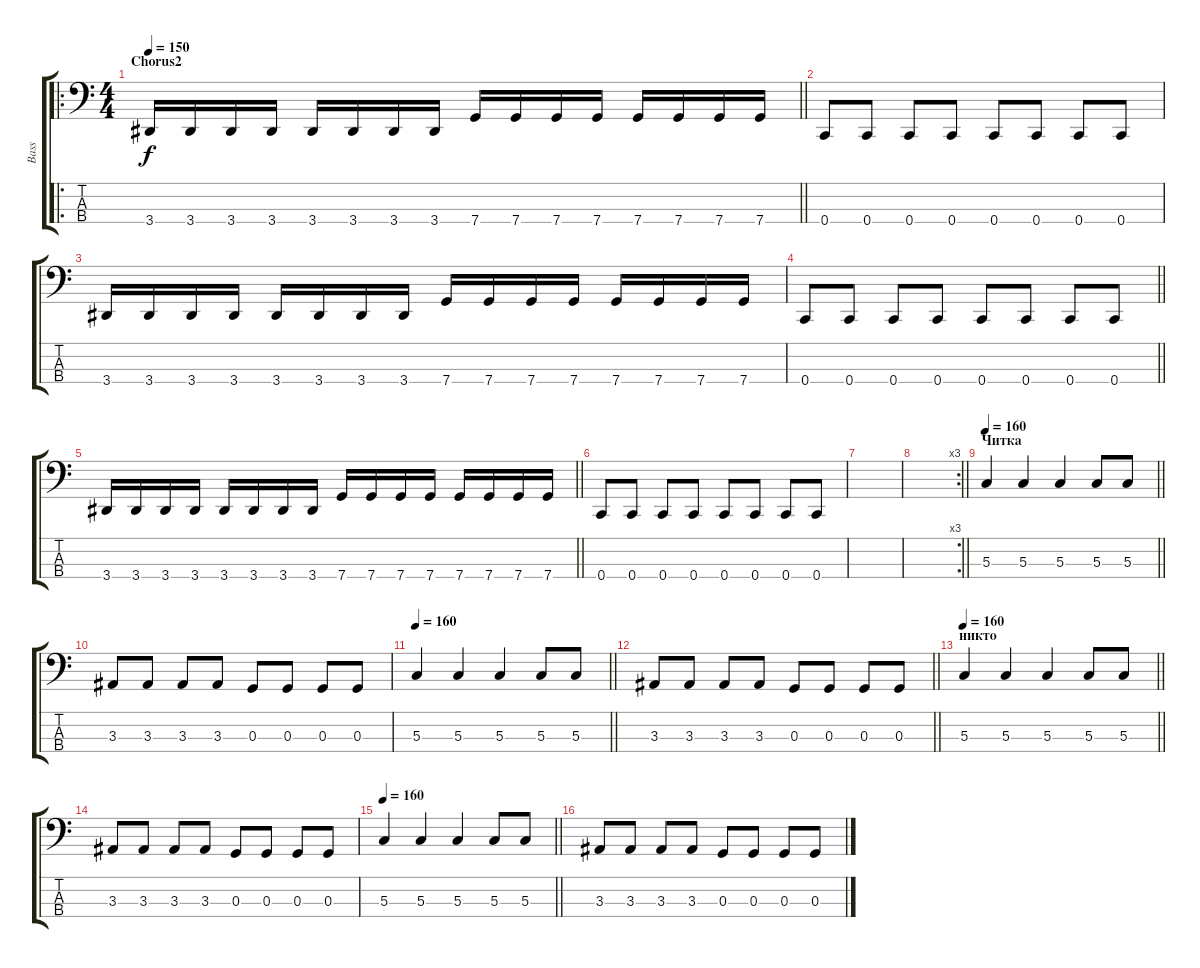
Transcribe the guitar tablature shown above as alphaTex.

\track ("Bass" "Bass") {instrument electricbassfinger}
\staff {score tabs}
\tuning (G2 C2 G1 C1) {hide}
\ro
\ts (4 4)
\section ("" "Chorus2")
\tempo 150
\clef f4
\barLineRight lightlight
\ks c
3.4.16{dy f} 3.4.16 3.4.16 3.4.16 3.4.16 3.4.16 3.4.16 3.4.16 7.4.16 7.4.16 7.4.16 7.4.16 7.4.16 7.4.16 7.4.16 7.4.16 |
0.4.8 0.4.8 0.4.8 0.4.8 0.4.8 0.4.8 0.4.8 0.4.8 |
3.4.16 3.4.16 3.4.16 3.4.16 3.4.16 3.4.16 3.4.16 3.4.16 7.4.16 7.4.16 7.4.16 7.4.16 7.4.16 7.4.16 7.4.16 7.4.16 |
\barLineRight lightlight
0.4.8 0.4.8 0.4.8 0.4.8 0.4.8 0.4.8 0.4.8 0.4.8 |
\barLineRight lightlight
3.4.16 3.4.16 3.4.16 3.4.16 3.4.16 3.4.16 3.4.16 3.4.16 7.4.16 7.4.16 7.4.16 7.4.16 7.4.16 7.4.16 7.4.16 7.4.16 |
0.4.8 0.4.8 0.4.8 0.4.8 0.4.8 0.4.8 0.4.8 0.4.8 |
|
\rc 3
\barLineRight lightlight
|
\section ("" "Читка")
\tempo 160
\barLineRight lightlight
5.3.4 5.3.4 5.3.4 5.3.8 5.3.8 |
3.3.8 3.3.8 3.3.8 3.3.8 0.3.8 0.3.8 0.3.8 0.3.8 |
\tempo 160
\barLineRight lightlight
5.3.4 5.3.4 5.3.4 5.3.8 5.3.8 |
\barLineRight lightlight
3.3.8 3.3.8 3.3.8 3.3.8 0.3.8 0.3.8 0.3.8 0.3.8 |
\section ("" "никто")
\tempo 160
\barLineRight lightlight
5.3.4 5.3.4 5.3.4 5.3.8 5.3.8 |
3.3.8 3.3.8 3.3.8 3.3.8 0.3.8 0.3.8 0.3.8 0.3.8 |
\tempo 160
\barLineRight lightlight
5.3.4 5.3.4 5.3.4 5.3.8 5.3.8 |
3.3.8 3.3.8 3.3.8 3.3.8 0.3.8 0.3.8 0.3.8 0.3.8
